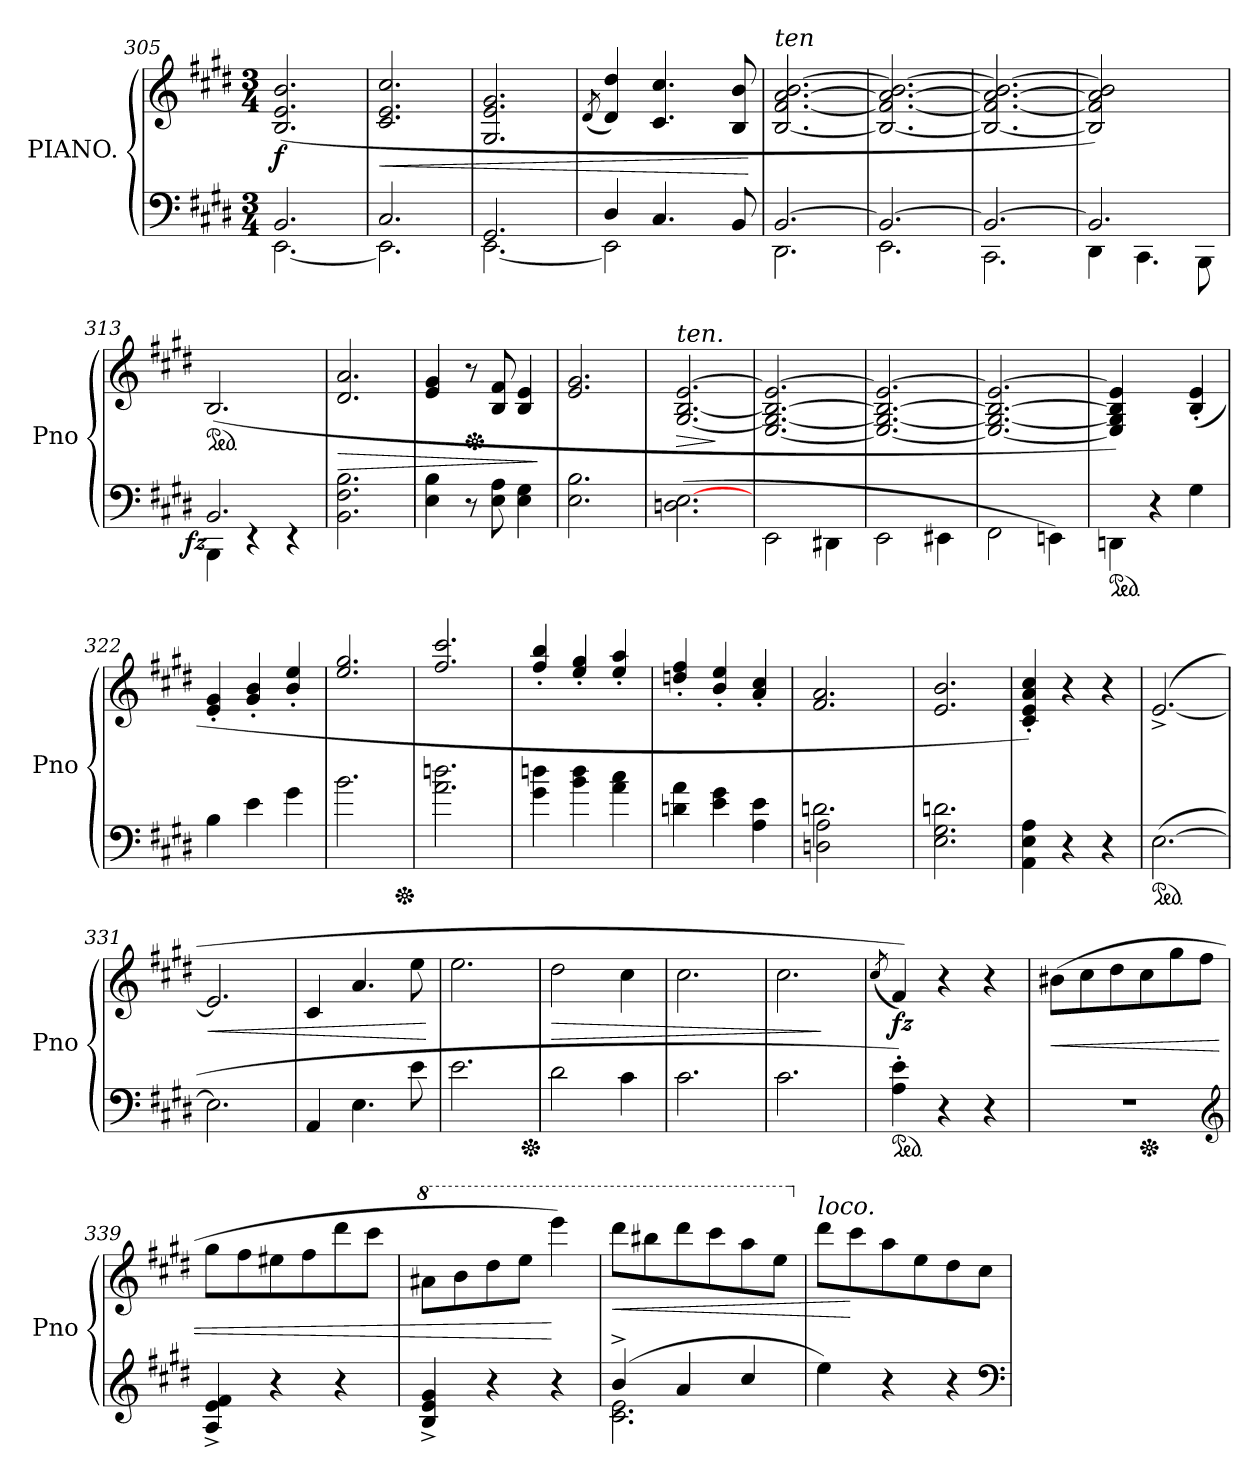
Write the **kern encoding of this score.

**kern	**kern	**dynam
*part1	*part1	*part1
*staff2	*staff1	*staff1/2
*I"PIANO.	*	*
*I'Pno	*	*
*clefF4	*clefG2	*
*k[f#c#g#d#]	*k[f#c#g#d#]	*
*M3/4	*M3/4	*
=305	=305	=305
*^	*	*
2.BB	[2.EE	(>2.B/ 2.e/ 2.b/	f
=306	=306	=306	=306
2.C#	2.EE]	2.c#/ 2.e/ 2.cc#/	<
=307	=307	=307	=307
2.GG#	[2.EE	2.G#/ 2.e/ 2.g#/	.
=308	=308	=308	=308
.	.	(<8qd#/	.
4D#	2EE]	4d# 4dd#)	.
4.C#	.	4.c# 4.cc#	.
.	4ryy	.	.
8BB	.	8B 8b	.
*v	*v	*	*
.	.	[
=309	=309	=309
*^	*	*
!	!	!LO:TX:a:i:t=ten	!
[>2.BB	2.DD#	[<2.B [<2.f# [>2.a [>2.b	.
=310	=310	=310	=310
2.BB_>	2.EE	2.B_< 2.f#_< 2.a_> 2.b_>	.
=311	=311	=311	=311
2.BB_	2.CC#	2.B_ 2.f#_ 2.a_ 2.b_	.
=312	=312	=312	=312
!	!	!LO:N:vis=2	!
2.BB]	4DD#	2.B] 2.f#] 2.a] 2.b])	.
.	4.CC#	.	.
.	8BBB	.	.
=313	=313	=313	=313
!	!	!	!LO:DY:b=2:rj
*	*	*ped	*
2.BB	4BBB	(>2.B	fz
.	4rEE	.	.
.	4rEE	.	.
*v	*v	*	*
=314	=314	=314
2.BB 2.F# 2.B	2.d# 2.a	>
=315	=315	=315
4E 4B	4e 4g#	.
*	*Xped	*
8r	8r	.
8E 8A	8B 8f#	.
4E 4G#	4B 4e	.
.	.	]
=316	=316	=316
2.E 2.B	2.e 2.g#	.
=317	=317	=317
!	!LO:TX:a:i:t=ten.	!
(<2.Dn\ [>2.E\	[>2.G#/ [2.B/ [>2.e/	>
.	.	]
=318	=318	=318
2EE\	[>2.E/ 2.G#_>/ 2.B_>/ 2.e_>/	.
4DD#X\	.	.
=319	=319	=319
2EE\	2.E_>/ 2.G#_>/ 2.B_>/ 2.e_>/	.
4EE#X\	.	.
=320	=320	=320
2FF#\	2.E_/ 2.G#_/ 2.B_/ 2.e_/	.
4EEn\)	.	.
=321	=321	=321
*ped	*	*
4DDn\	4E]/ 4G#]/ 4B]/ 4e]/)	.
4r	4ryy	.
4G#	(>4B'> 4e'>	.
=322	=322	=322
4B\	4e'>/ 4g#'>/	.
4e\	4g#'>/ 4b'>/	.
4g#\	4b'>/ 4ee'>/	.
=323	=323	=323
2.b\	2.ee/ 2.gg#/	.
*Xped	*	*
=324	=324	=324
2.a\ 2.ddn\	2.ff#/ 2.ccc#/	.
=325	=325	=325
4g#\ 4ddn\	4ff#'>/ 4bb'>/	.
4b\ 4dd\	4ee'>/ 4gg#'>/	.
4a\ 4cc#\	4ee'>/ 4aa'>/	.
=326	=326	=326
4dn\ 4a\	4ddn'>/ 4ff#'>/	.
4e\ 4g#\	4b'>/ 4ee'>/	.
4A\ 4e\	4a'>/ 4cc#'>/	.
=327	=327	=327
*^	*	*
2.dn\	2Dn 2A	2.f# 2.a	.
.	4ryy	.	.
*v	*v	*	*
=328	=328	=328
2.E 2.G# 2.dn	2.e 2.b	.
=329	=329	=329
4AA 4E 4A	4c#'< 4e'< 4a'< 4cc#'<)	.
4r	4r	.
4r	4r	.
=330	=330	=330
*ped	*	*
(<[2.E	(>[2.e^<	.
=331	=331	=331
2.E]	2.e]	<
=332	=332	=332
4AA	4c#	.
4.E	4.a	.
8e	8ee	.
.	.	[
=333	=333	=333
2.e	2.ee	.
*Xped	*	*
=334	=334	=334
2d#	2dd#	>
4c#	4cc#	.
=335	=335	=335
2.c#	2.cc#	.
=336	=336	=336
2.c#	2.cc#	.
.	.	]
=337	=337	=337
.	(<8qcc#/	.
*ped	*	*
4A'> 4e'>)	4f#))	fz
4r	4r	.
4r	4r	.
=338	=338	=338
2.rF	(>8b#XL	<
.	8cc#	.
.	8dd#	.
*Xped	*	*
.	8cc#	.
.	8gg#	.
.	8ff#J	.
*clefG2	*	*
=339	=339	=339
4A^> 4e^> 4f#^>	8gg#L	.
.	8ff#	.
4r	8ee#X	.
.	8ff#	.
4r	8ddd#	.
.	8ccc#J	.
=340	=340	=340
*	*8va	*
4B^> 4e^> 4g#^>	8aa#XL	.
.	8bb	.
4r	8ddd#	.
.	8eeeJ	.
4r	4eeee)	[
=341	=341	=341
*^	*	*
!	!	!	!LO:HP:b
(>4b^>	2.c# 2.e	8dddd#L	<
.	.	8bbb#X	.
4a	.	8dddd#	.
.	.	8cccc#	.
4cc#	.	8aaa	.
.	.	8eeeJ	.
*v	*v	*	*
=342	=342	=342
*	*X8va	*
!	!LO:TX:a:i:t=loco.	!
4ee)	8ddd#L	.
.	8ccc#	[
4r	8aa	.
.	8ee	.
4r	8dd#	.
.	8cc#J	.
*clefF4	*	*
=	=	=
*-	*-	*-
